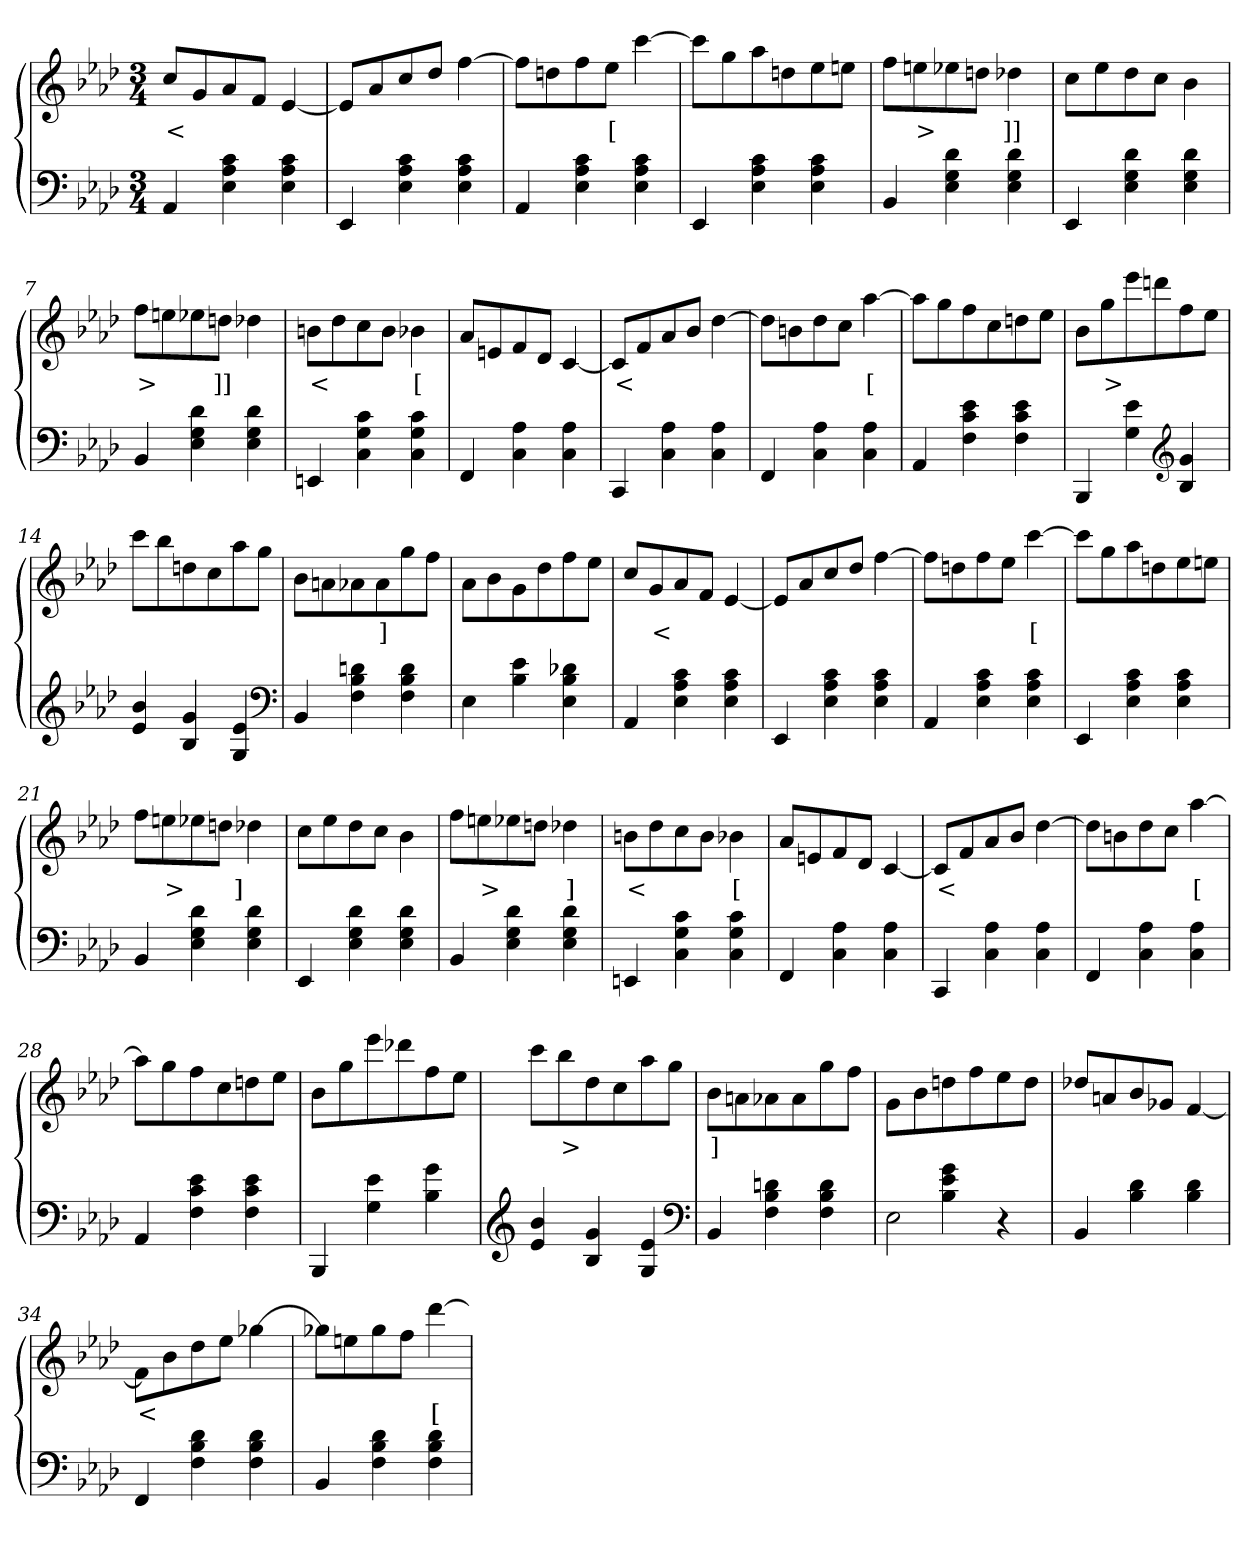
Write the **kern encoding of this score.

**kern	**kern	**text
*part2	*part1	*part1
*staff2	*staff1	*staff1
*clefF4	*clefG2	*
*k[b-e-a-d-]	*k[b-e-a-d-]	*
*M3/4	*M3/4	*
=1	=1	=1
4AA-	8ccL	<
.	8g	.
4c 4A- 4E-	8a-	.
.	8fJ	.
4c 4A- 4E-	[4e-	.
=2	=2	=2
4EE-	8e-L]	.
.	8a-	.
4c 4A- 4E-	8cc	.
.	8dd-J	.
4c 4A- 4E-	[4ff	.
=3	=3	=3
4AA-	8ffL]	.
.	8ddn	.
4c 4A- 4E-	8ff	.
.	8ee-J	[
4c 4A- 4E-	[4ccc	.
=4	=4	=4
4EE-	8cccL]	.
.	8gg	.
4c 4A- 4E-	8aa-	.
.	8ddn	.
4c 4A- 4E-	8ee-	.
.	8eenJ	.
=5	=5	=5
4BB-	8ffL	.
.	8een	>
4d- 4G 4E-	8ee-X	.
.	8ddnJ	.
4d- 4G 4E-	4dd-X	]]
=6	=6	=6
4EE-	8ccL	.
.	8ee-	.
4d- 4G 4E-	8dd-	.
.	8ccJ	.
4d- 4G 4E-	4b-	.
=7	=7	=7
4BB-	8ffL	>
.	8een	.
4d- 4G 4E-	8ee-X	.
.	8ddnJ	]]
4d- 4G 4E-	4dd-X	.
=8	=8	=8
4EEn	8bnL	<
.	8dd-	.
4c 4G 4C	8cc	.
.	8bJ	.
4c 4G 4C	4b-X	[
=9	=9	=9
4FF	8a-L	.
.	8en	.
4A- 4C	8f	.
.	8d-J	.
4A- 4C	[4c	.
=10	=10	=10
4CC	8cL]	<
.	8f	.
4A- 4C	8a-	.
.	8b-J	.
4A- 4C	[4dd-	.
=11	=11	=11
4FF	8dd-L]	.
.	8bn	.
4A- 4C	8dd-	.
.	8ccJ	.
4A- 4C	[4aa-	[
=12	=12	=12
4AA-	8aa-L]	.
.	8gg	.
4e- 4c 4F	8ff	.
.	8cc	.
4e- 4c 4F	8ddn	.
.	8ee-J	.
=13	=13	=13
4BBB-	8b-L	.
.	8gg\	>
4e- 4G	8eee-	.
.	8dddn	.
*clefG2	*	*
4g 4B-	8ff	.
.	8ee-J	.
=14	=14	=14
4b- 4e-	8cccL	.
.	8bb-	.
4g 4B-	8ddn	.
.	8cc	.
4e- 4G	8aa-	.
.	8ggJ	.
*clefF4	*	*
=15	=15	=15
4BB-	8b-L	.
.	8an	.
4dn 4B- 4F	8a-X	.
.	8a-	]
4d 4B- 4F	8gg	.
.	8ffJ	.
=16	=16	=16
4E-	8a-L	.
.	8b-	.
4e- 4B-	8g	.
.	8dd-	.
4d-X 4B- 4E-	8ff	.
.	8ee-J	.
=17	=17	=17
4AA-	8ccL	.
.	8g	<
4c 4A- 4E-	8a-	.
.	8fJ	.
4c 4A- 4E-	[4e-	.
=18	=18	=18
4EE-	8e-L]	.
.	8a-	.
4c 4A- 4E-	8cc	.
.	8dd-J	.
4c 4A- 4E-	[4ff	.
=19	=19	=19
4AA-	8ffL]	.
.	8ddn	.
4c 4A- 4E-	8ff	.
.	8ee-J	.
4c 4A- 4E-	[4ccc	[
=20	=20	=20
4EE-	8cccL]	.
.	8gg	.
4c 4A- 4E-	8aa-	.
.	8ddn	.
4c 4A- 4E-	8ee-	.
.	8eenJ	.
=21	=21	=21
4BB-	8ffL	.
.	8een	>
4d- 4G 4E-	8ee-X	.
.	8ddnJ	.
4d- 4G 4E-	4dd-X	]
=22	=22	=22
4EE-	8ccL	.
.	8ee-	.
4d- 4G 4E-	8dd-	.
.	8ccJ	.
4d- 4G 4E-	4b-	.
=23	=23	=23
4BB-	8ffL	.
.	8een	>
4d- 4G 4E-	8ee-X	.
.	8ddnJ	.
4d- 4G 4E-	4dd-X	]
=24	=24	=24
4EEn	8bnL	<
.	8dd-	.
4c 4G 4C	8cc	.
.	8bJ	.
4c 4G 4C	4b-X	[
=25	=25	=25
4FF	8a-L	.
.	8en	.
4A- 4C	8f	.
.	8d-J	.
4A- 4C	[4c	.
=26	=26	=26
4CC	8cL]	<
.	8f	.
4A- 4C	8a-	.
.	8b-J	.
4A- 4C	[4dd-	.
=27	=27	=27
4FF	8dd-L]	.
.	8bn	.
4A- 4C	8dd-	.
.	8ccJ	.
4A- 4C	[4aa-	[
=28	=28	=28
4AA-	8aa-L]	.
.	8gg	.
4e- 4c 4F	8ff	.
.	8cc	.
4e- 4c 4F	8ddn	.
.	8ee-J	.
=29	=29	=29
4BBB-	8b-L	.
.	8gg	.
4e- 4G	8eee-	.
.	8ddd-X	.
4g 4B-	8ff	.
.	8ee-J	.
=30	=30	=30
*clefG2	*	*
4b- 4e-	8cccL	.
.	8bb-	>
4g 4B-	8dd-	.
.	8cc	.
4e- 4G	8aa-	.
.	8ggJ	.
*clefF4	*	*
=31	=31	=31
4BB-	8b-L	]
.	8an	.
4dn 4B- 4F	8a-X	.
.	8a-	.
4d 4B- 4F	8gg	.
.	8ffJ	.
=32	=32	=32
*^	*	*
4ryy	2E-	8gL	.
.	.	8b-	.
4g\ 4e-\ 4B-\	.	8ddn	.
.	.	8ff	.
4r	4ryy	8ee-	.
.	.	8ddJ	.
*v	*v	*	*
=33	=33	=33
4BB-	8dd-X/L	.
.	8an	.
4d- 4B-	8b-	.
.	8g-XJ	.
4d- 4B-	[4f	.
=34	=34	=34
4FF	8fL]	<
.	8b-	.
4d- 4B- 4F	8dd-	.
.	8ee-J	.
4d- 4B- 4F	[4gg-X	.
=35	=35	=35
4BB-	8gg-XL]	.
.	8een	.
4d- 4B- 4F	8gg-	.
.	8ffJ	.
4d- 4B- 4F	[4ddd-	[
=	=	=
*-	*-	*-
